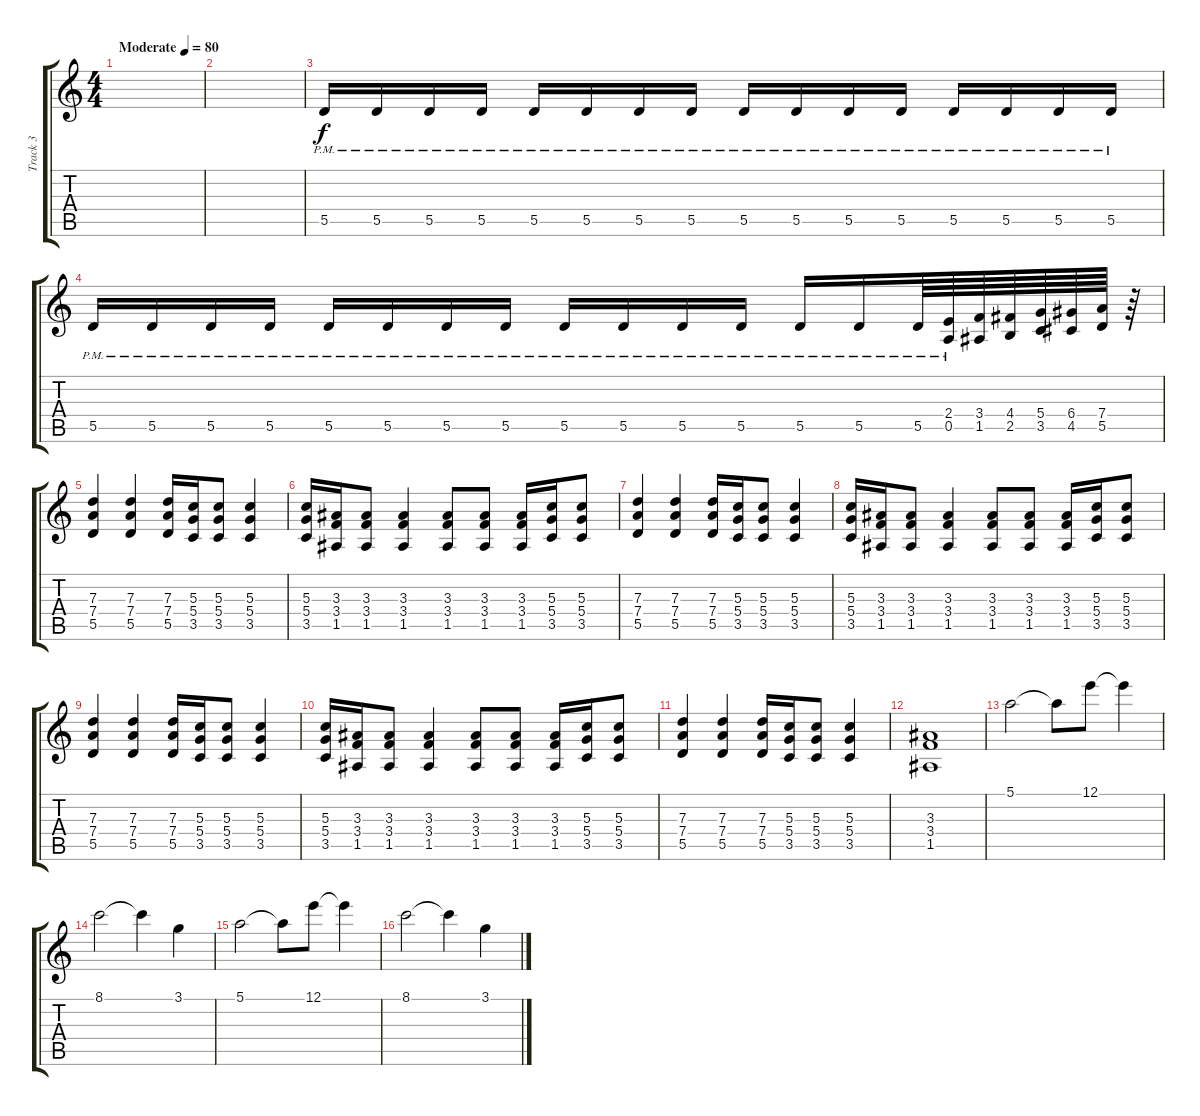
\track ("Track 3" "Track 3") {instrument distortionguitar}
\staff {score tabs}
\tuning (E4 B3 G3 D3 A2 E2) {hide}
\ts (4 4)
\tempo (80 "Moderate")
\clef g2
\ks c
|
|
5.5{pm}.16{volume 3} 5.5{pm}.16 5.5{pm}.16 5.5{pm}.16 5.5{pm}.16 5.5{pm}.16 5.5{pm}.16 5.5{pm}.16 5.5{pm}.16 5.5{pm}.16 5.5{pm}.16 5.5{pm}.16 5.5{pm}.16 5.5{pm}.16 5.5{pm}.16 5.5{pm}.16 |
5.5{pm}.16 5.5{pm}.16 5.5{pm}.16 5.5{pm}.16 5.5{pm}.16 5.5{pm}.16 5.5{pm}.16 5.5{pm}.16 5.5{pm}.16 5.5{pm}.16 5.5{pm}.16 5.5{pm}.16 5.5{pm}.16 5.5{pm}.16 5.5{pm}.64 (2.4 0.5{pm}).64{volume 10} (3.4 1.5).64 (4.4 2.5).64 (5.4 3.5).64 (6.4 4.5).64 (7.4 5.5).64 r.64 |
(7.3 7.4 5.5).4{volume 13} (7.3 7.4 5.5).4 (7.3 7.4 5.5).16 (5.3 5.4 3.5).16 (5.3 5.4 3.5).8 (5.3 5.4 3.5).4 |
(5.3 5.4 3.5).16 (3.3 3.4 1.5).16 (3.3 3.4 1.5).8 (3.3 3.4 1.5).4 (3.3 3.4 1.5).8 (3.3 3.4 1.5).8 (3.3 3.4 1.5).16 (5.3 5.4 3.5).16 (5.3 5.4 3.5).8 |
(7.3 7.4 5.5).4{volume 13} (7.3 7.4 5.5).4 (7.3 7.4 5.5).16 (5.3 5.4 3.5).16 (5.3 5.4 3.5).8 (5.3 5.4 3.5).4 |
(5.3 5.4 3.5).16 (3.3 3.4 1.5).16 (3.3 3.4 1.5).8 (3.3 3.4 1.5).4 (3.3 3.4 1.5).8 (3.3 3.4 1.5).8 (3.3 3.4 1.5).16 (5.3 5.4 3.5).16 (5.3 5.4 3.5).8 |
(7.3 7.4 5.5).4{volume 13} (7.3 7.4 5.5).4 (7.3 7.4 5.5).16 (5.3 5.4 3.5).16 (5.3 5.4 3.5).8 (5.3 5.4 3.5).4 |
(5.3 5.4 3.5).16 (3.3 3.4 1.5).16 (3.3 3.4 1.5).8 (3.3 3.4 1.5).4 (3.3 3.4 1.5).8 (3.3 3.4 1.5).8 (3.3 3.4 1.5).16 (5.3 5.4 3.5).16 (5.3 5.4 3.5).8 |
(7.3 7.4 5.5).4{volume 13} (7.3 7.4 5.5).4 (7.3 7.4 5.5).16 (5.3 5.4 3.5).16 (5.3 5.4 3.5).8 (5.3 5.4 3.5).4 |
(3.3 3.4 1.5).1 |
5.1.2{volume 8 instrument electricguitarclean} 5.1{t}.8 12.1.8 12.1{t}.4 |
8.1.2 8.1{t}.4 3.1.4 |
5.1.2 5.1{t}.8 12.1.8 12.1{t}.4 |
8.1.2 8.1{t}.4 3.1.4
